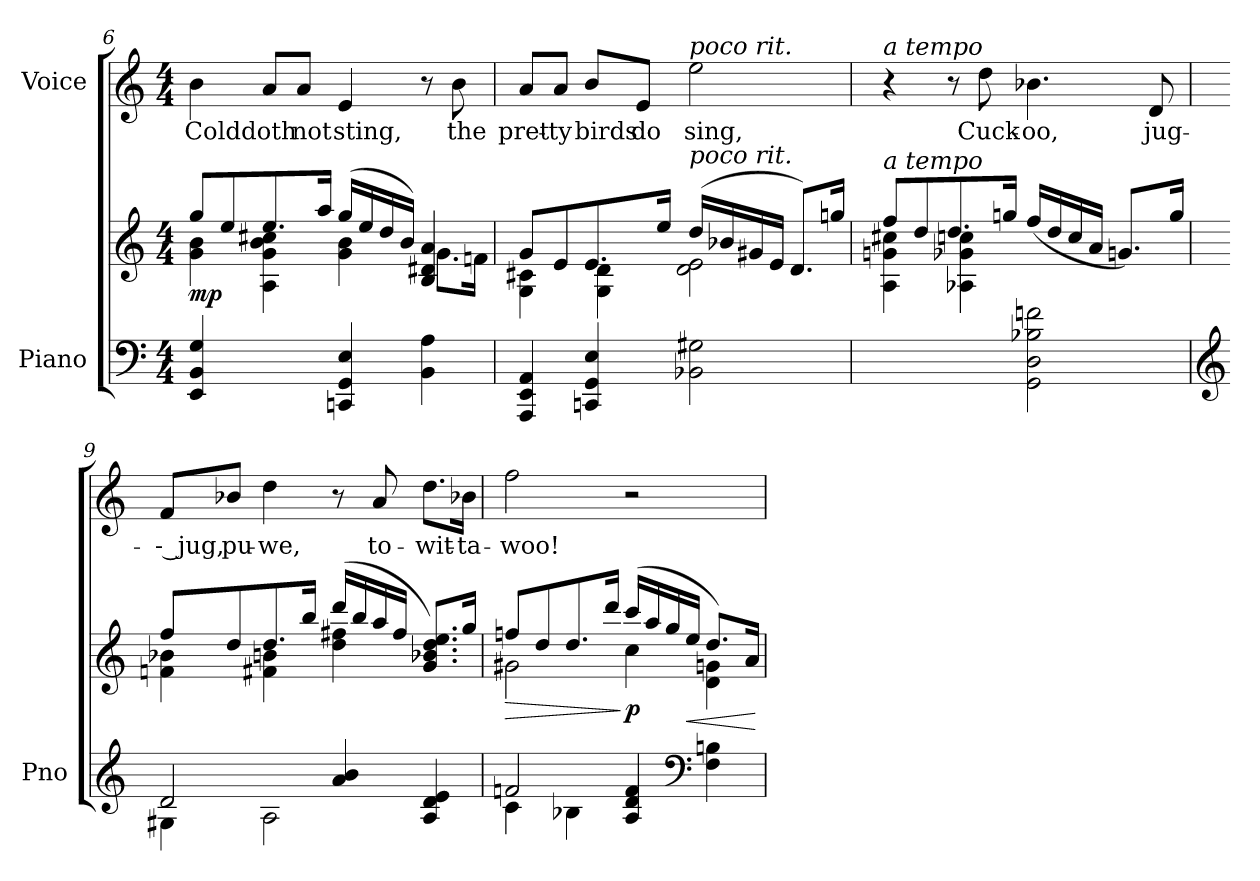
**kern	**kern	**dynam	**kern	**text
*part2	*part2	*part2	*part1	*part1
*staff3	*staff2	*staff2/3	*staff1	*staff1
*I"Piano	*	*	*I"Voice	*
*I'Pno	*	*	*	*
*clefF4	*clefG2	*	*clefG2	*
*k[]	*k[]	*	*k[]	*
*M4/4	*M4/4	*	*M4/4	*
=6	=6	=6	=6	=6
*	*^	*	*	*
!	!	!	!LO:DY:b	!	!
4EE/ 4BB/ 4G/	8gg/L	4g\ 4b\	mp	4b\	Cold
.	8ee/	.	.	.	.
4ryy	8.ee/	4A\ 4g\ 4b\ 4cc#X\	.	8a/L	doth
.	.	.	.	8a/J	not
.	16aa/Jk	.	.	.	.
4CCn/ 4GG/ 4E/	(16gg/LL	4g\ 4b\	.	4e/	sting,
.	16ee/	.	.	.	.
.	16dd/	.	.	.	.
.	16b/JJ)	.	.	.	.
4BB\ 4A\	4B/ 4d#X/ 4a/	8.g\L	.	8r	.
.	.	.	.	8b\	the
.	.	16fn\Jk	.	.	.
=7	=7	=7	=7	=7	=7
4AAA/ 4EE/ 4AA/	8g/L	4G\ 4c#X\	.	8a/L	pret-
.	8e/	.	.	8a/J	-ty
4CCn/ 4GG/ 4E/	8.e/	4G\ 4d\	.	8b/L	birds
.	.	.	.	8e/J	do
.	16ee/Jk	.	.	.	.
!	!	!	!	!LO:TX:i:t=poco rit.	!
!	!LO:TX:i:t=poco rit.	!	!	!	!
2BB-X\ 2G#X\	(16dd/LL	2d\ 2e\	.	2ee\	sing,
.	16b-X/	.	.	.	.
.	16g#X/	.	.	.	.
.	16e/JJ	.	.	.	.
.	8.d/L)	.	.	.	.
.	16ggn/Jk	.	.	.	.
=8	=8	=8	=8	=8	=8
!	!	!	!	!LO:TX:i:t=a tempo	!
!	!LO:TX:i:t=a tempo	!	!	!	!
2ryy	8ff/L	4A\ 4gn\ 4cc#X\	.	4r	.
.	8dd/	.	.	.	.
.	8.dd/	4A-X\ 4g-X\ 4ccn\	.	8r	.
.	.	.	.	8dd\	Cuck-
.	16ggn/Jk	.	.	.	.
2GG\ 2D\ 2B-X\ 2fn\	(>16ff/LL	2ryy	.	4.b-X\	-oo,
.	16dd/	.	.	.	.
.	16cc/	.	.	.	.
.	16a/JJ	.	.	.	.
.	8.gn/L)	.	.	.	.
.	.	.	.	8d/	jug-
.	16gg/Jk	.	.	.	.
=9	=9	=9	=9	=9	=9
*clefG2	*	*	*	*	*
*^	*	*	*	*	*
2d/	4G#X\	8ff/L	4fn\ 4b-X\	.	8f/L	-- jug,
.	.	8dd/	.	.	8b-X/J	pu-
.	2A\	8.dd/	4f#X\ 4bn\	.	4dd\	-we,
.	.	16bb/Jk	.	.	.	.
4a/ 4b/	.	(16ddd/LL	4dd\ 4ff#X\	.	8r	.
.	.	16bb/	.	.	.	.
.	.	16aa/	.	.	8a/	to-
.	.	16ff#/JJ	.	.	.	.
4A/ 4d/ 4e/	4ryy	8.g/ 8.b-X/ 8.dd/ 8.ee/L)	4ryy	.	8.dd\L	-wit-
.	.	16gg/Jk	.	.	16b-X\Jk	-ta-
=10	=10	=10	=10	=10	=10	=10
!	!	!	!	!LO:HP:b	!	!
2fn/	4c\	8ffn/L	2g#X\	>	2ff\	-woo!
.	.	8dd/	.	.	.	.
.	4B-X\	8.dd/	.	.	.	.
.	.	16ddd/Jk	.	.	.	.
!	!	!	!	!LO:DY:n=1:b	!	!
4A/ 4d/ 4f/	2ryy	(16ccc/LL	4cc\	] p	2r	.
.	.	16aa/	.	.	.	.
.	.	16gg/	.	.	.	.
!	!	!	!	!LO:HP:b	!	!
.	.	16ee/JJ	.	<	.	.
*clefF4	*	*	*	*	*	*
4F\ 4Bn\	.	8.dd/L)	4d\ 4gn\	.	.	.
.	.	16a/Jk	.	.	.	.
*v	*v	*	*	*	*	*
*	*v	*v	*	*	*
.	.	[	.	.
=	=	=	=	=
*-	*-	*-	*-	*-
